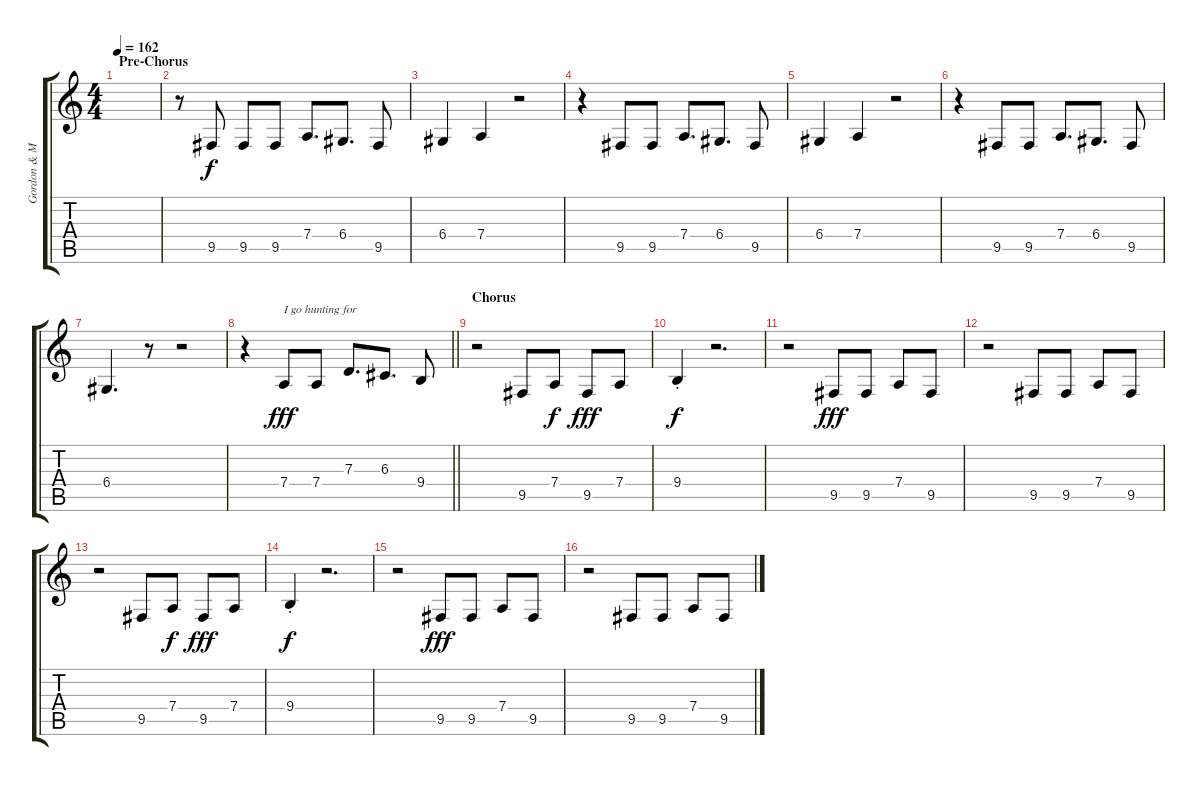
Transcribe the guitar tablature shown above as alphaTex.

\track ("Gordon & Matt Vocals" "Gordon & M") {instrument baritonesax}
\staff {score tabs}
\tuning (E4 B3 G3 D3 A2 E2) {hide}
\ts (4 4)
\section ("" "Pre-Chorus")
\tempo 162
\clef g2
\ks c
|
r.8 9.5.8 9.5.8 9.5.8 7.4.8{d} 6.4.8{d} 9.5.8 |
6.4.4 7.4.4 r.2 |
r.4 9.5.8 9.5.8 7.4.8{d} 6.4.8{d} 9.5.8 |
6.4.4 7.4.4 r.2 |
r.4 9.5.8 9.5.8 7.4.8{d} 6.4.8{d} 9.5.8 |
6.4.4{d} r.8 r.2 |
\barLineRight lightlight
r.4 7.4.8{txt "I go hunting for" dy fff} 7.4.8 7.3.8{d} 6.3.8{d} 9.4.8 |
\section ("" "Chorus")
r.2 9.5.8 7.4.8{dy f} 9.5.8{dy fff} 7.4.8 |
9.4{st}.4{dy f} r.2{d} |
r.2 9.5.8{dy fff} 9.5.8 7.4.8 9.5.8 |
r.2 9.5.8 9.5.8 7.4.8 9.5.8 |
r.2 9.5.8 7.4.8{dy f} 9.5.8{dy fff} 7.4.8 |
9.4{st}.4{dy f} r.2{d} |
r.2 9.5.8{dy fff} 9.5.8 7.4.8 9.5.8 |
r.2 9.5.8 9.5.8 7.4.8 9.5.8
